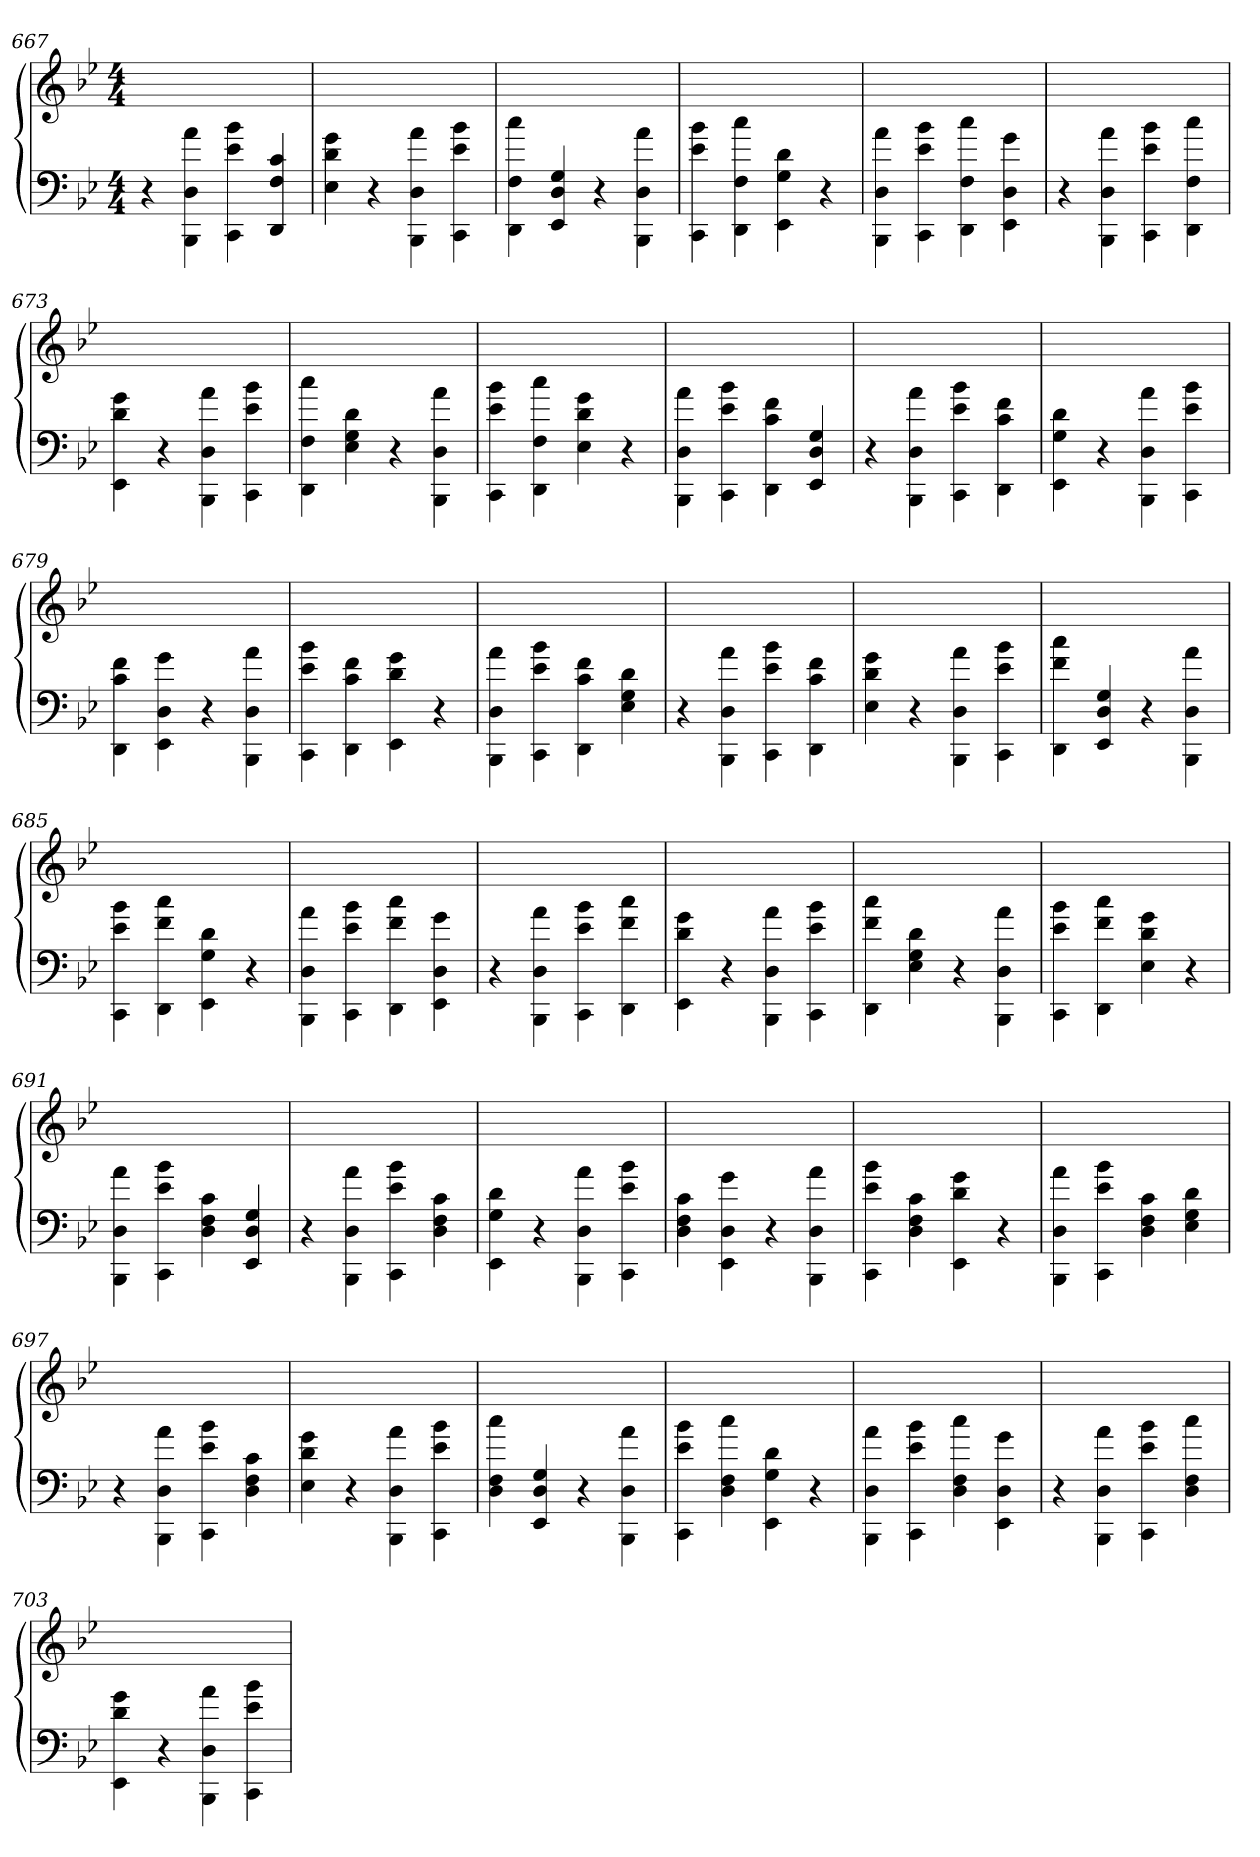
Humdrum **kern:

**kern	**kern
*part2	*part1
*staff2	*staff1
*clefF4	*clefG2
*k[b-e-]	*k[b-e-]
*B-:	*B-:
*M4/4	*M4/4
=667	=667
4r	1ryy
4BBB- 4D 4a	.
4CC 4e- 4b-	.
4DD 4F 4c	.
=668	=668
4E- 4d 4g	1ryy
4r	.
4BBB- 4D 4a	.
4CC 4e- 4b-	.
=669	=669
4DD 4F 4cc	1ryy
4EE- 4D 4G	.
4r	.
4BBB- 4D 4a	.
=670	=670
4CC 4e- 4b-	1ryy
4DD 4F 4cc	.
4EE- 4G 4d	.
4r	.
=671	=671
4BBB- 4D 4a	1ryy
4CC 4e- 4b-	.
4DD 4F 4cc	.
4EE- 4D 4g	.
=672	=672
4r	1ryy
4BBB- 4D 4a	.
4CC 4e- 4b-	.
4DD 4F 4cc	.
=673	=673
4EE- 4d 4g	1ryy
4r	.
4BBB- 4D 4a	.
4CC 4e- 4b-	.
=674	=674
4DD 4F 4cc	1ryy
4E- 4G 4d	.
4r	.
4BBB- 4D 4a	.
=675	=675
4CC 4e- 4b-	1ryy
4DD 4F 4cc	.
4E- 4d 4g	.
4r	.
=676	=676
4BBB- 4D 4a	1ryy
4CC 4e- 4b-	.
4DD 4c 4f	.
4EE- 4D 4G	.
=677	=677
4r	1ryy
4BBB- 4D 4a	.
4CC 4e- 4b-	.
4DD 4c 4f	.
=678	=678
4EE- 4G 4d	1ryy
4r	.
4BBB- 4D 4a	.
4CC 4e- 4b-	.
=679	=679
4DD 4c 4f	1ryy
4EE- 4D 4g	.
4r	.
4BBB- 4D 4a	.
=680	=680
4CC 4e- 4b-	1ryy
4DD 4c 4f	.
4EE- 4d 4g	.
4r	.
=681	=681
4BBB- 4D 4a	1ryy
4CC 4e- 4b-	.
4DD 4c 4f	.
4E- 4G 4d	.
=682	=682
4r	1ryy
4BBB- 4D 4a	.
4CC 4e- 4b-	.
4DD 4c 4f	.
=683	=683
4E- 4d 4g	1ryy
4r	.
4BBB- 4D 4a	.
4CC 4e- 4b-	.
=684	=684
4DD 4f 4cc	1ryy
4EE- 4D 4G	.
4r	.
4BBB- 4D 4a	.
=685	=685
4CC 4e- 4b-	1ryy
4DD 4f 4cc	.
4EE- 4G 4d	.
4r	.
=686	=686
4BBB- 4D 4a	1ryy
4CC 4e- 4b-	.
4DD 4f 4cc	.
4EE- 4D 4g	.
=687	=687
4r	1ryy
4BBB- 4D 4a	.
4CC 4e- 4b-	.
4DD 4f 4cc	.
=688	=688
4EE- 4d 4g	1ryy
4r	.
4BBB- 4D 4a	.
4CC 4e- 4b-	.
=689	=689
4DD 4f 4cc	1ryy
4E- 4G 4d	.
4r	.
4BBB- 4D 4a	.
=690	=690
4CC 4e- 4b-	1ryy
4DD 4f 4cc	.
4E- 4d 4g	.
4r	.
=691	=691
4BBB- 4D 4a	1ryy
4CC 4e- 4b-	.
4D 4F 4c	.
4EE- 4D 4G	.
=692	=692
4r	1ryy
4BBB- 4D 4a	.
4CC 4e- 4b-	.
4D 4F 4c	.
=693	=693
4EE- 4G 4d	1ryy
4r	.
4BBB- 4D 4a	.
4CC 4e- 4b-	.
=694	=694
4D 4F 4c	1ryy
4EE- 4D 4g	.
4r	.
4BBB- 4D 4a	.
=695	=695
4CC 4e- 4b-	1ryy
4D 4F 4c	.
4EE- 4d 4g	.
4r	.
=696	=696
4BBB- 4D 4a	1ryy
4CC 4e- 4b-	.
4D 4F 4c	.
4E- 4G 4d	.
=697	=697
4r	1ryy
4BBB- 4D 4a	.
4CC 4e- 4b-	.
4D 4F 4c	.
=698	=698
4E- 4d 4g	1ryy
4r	.
4BBB- 4D 4a	.
4CC 4e- 4b-	.
=699	=699
4D 4F 4cc	1ryy
4EE- 4D 4G	.
4r	.
4BBB- 4D 4a	.
=700	=700
4CC 4e- 4b-	1ryy
4D 4F 4cc	.
4EE- 4G 4d	.
4r	.
=701	=701
4BBB- 4D 4a	1ryy
4CC 4e- 4b-	.
4D 4F 4cc	.
4EE- 4D 4g	.
=702	=702
4r	1ryy
4BBB- 4D 4a	.
4CC 4e- 4b-	.
4D 4F 4cc	.
=703	=703
4EE- 4d 4g	1ryy
4r	.
4BBB- 4D 4a	.
4CC 4e- 4b-	.
=	=
*-	*-
